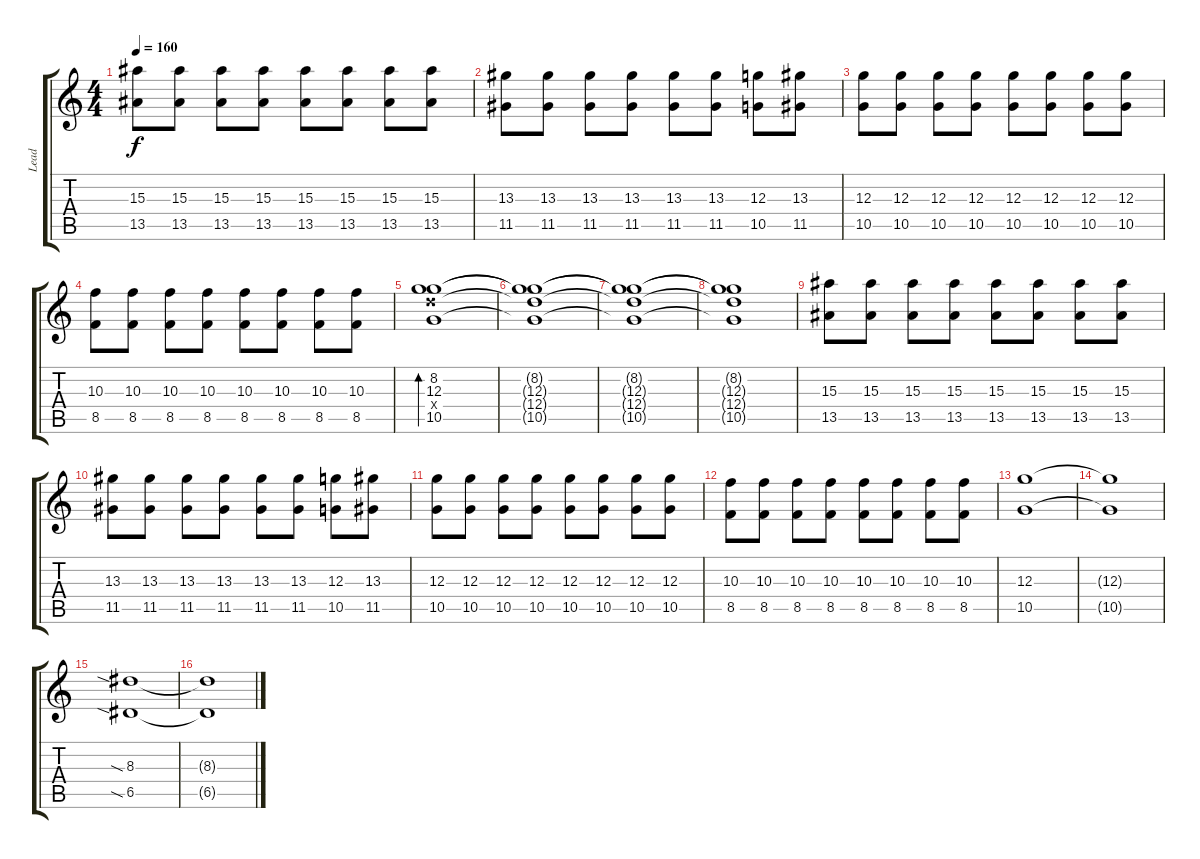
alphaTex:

\track ("Lead" "Lead") {instrument overdrivenguitar}
\staff {score tabs}
\tuning (E4 B3 G3 D3 A2 D2) {hide}
\ts (4 4)
\tempo 160
\clef g2
\ks c
(15.3 13.5).8{dy f} (15.3 13.5).8 (15.3 13.5).8 (15.3 13.5).8 (15.3 13.5).8 (15.3 13.5).8 (15.3 13.5).8 (15.3 13.5).8 |
(13.3 11.5).8 (13.3 11.5).8 (13.3 11.5).8 (13.3 11.5).8 (13.3 11.5).8 (13.3 11.5).8 (12.3 10.5).8 (13.3 11.5).8 |
(12.3 10.5).8 (12.3 10.5).8 (12.3 10.5).8 (12.3 10.5).8 (12.3 10.5).8 (12.3 10.5).8 (12.3 10.5).8 (12.3 10.5).8 |
(10.3 8.5).8 (10.3 8.5).8 (10.3 8.5).8 (10.3 8.5).8 (10.3 8.5).8 (10.3 8.5).8 (10.3 8.5).8 (10.3 8.5).8 |
(8.2 12.3 12.4{x} 10.5).1{bd 480} |
(8.2{t} 12.3{t} 12.4{t} 10.5{t}).1 |
(8.2{t} 12.3{t} 12.4{t} 10.5{t}).1 |
(8.2{t} 12.3{t} 12.4{t} 10.5{t}).1 |
(15.3 13.5).8 (15.3 13.5).8 (15.3 13.5).8 (15.3 13.5).8 (15.3 13.5).8 (15.3 13.5).8 (15.3 13.5).8 (15.3 13.5).8 |
(13.3 11.5).8 (13.3 11.5).8 (13.3 11.5).8 (13.3 11.5).8 (13.3 11.5).8 (13.3 11.5).8 (12.3 10.5).8 (13.3 11.5).8 |
(12.3 10.5).8 (12.3 10.5).8 (12.3 10.5).8 (12.3 10.5).8 (12.3 10.5).8 (12.3 10.5).8 (12.3 10.5).8 (12.3 10.5).8 |
(10.3 8.5).8 (10.3 8.5).8 (10.3 8.5).8 (10.3 8.5).8 (10.3 8.5).8 (10.3 8.5).8 (10.3 8.5).8 (10.3 8.5).8 |
(12.3 10.5).1 |
(12.3{t} 10.5{t}).1 |
(8.3{sia} 6.5{sia}).1 |
(8.3{t} 6.5{t}).1
